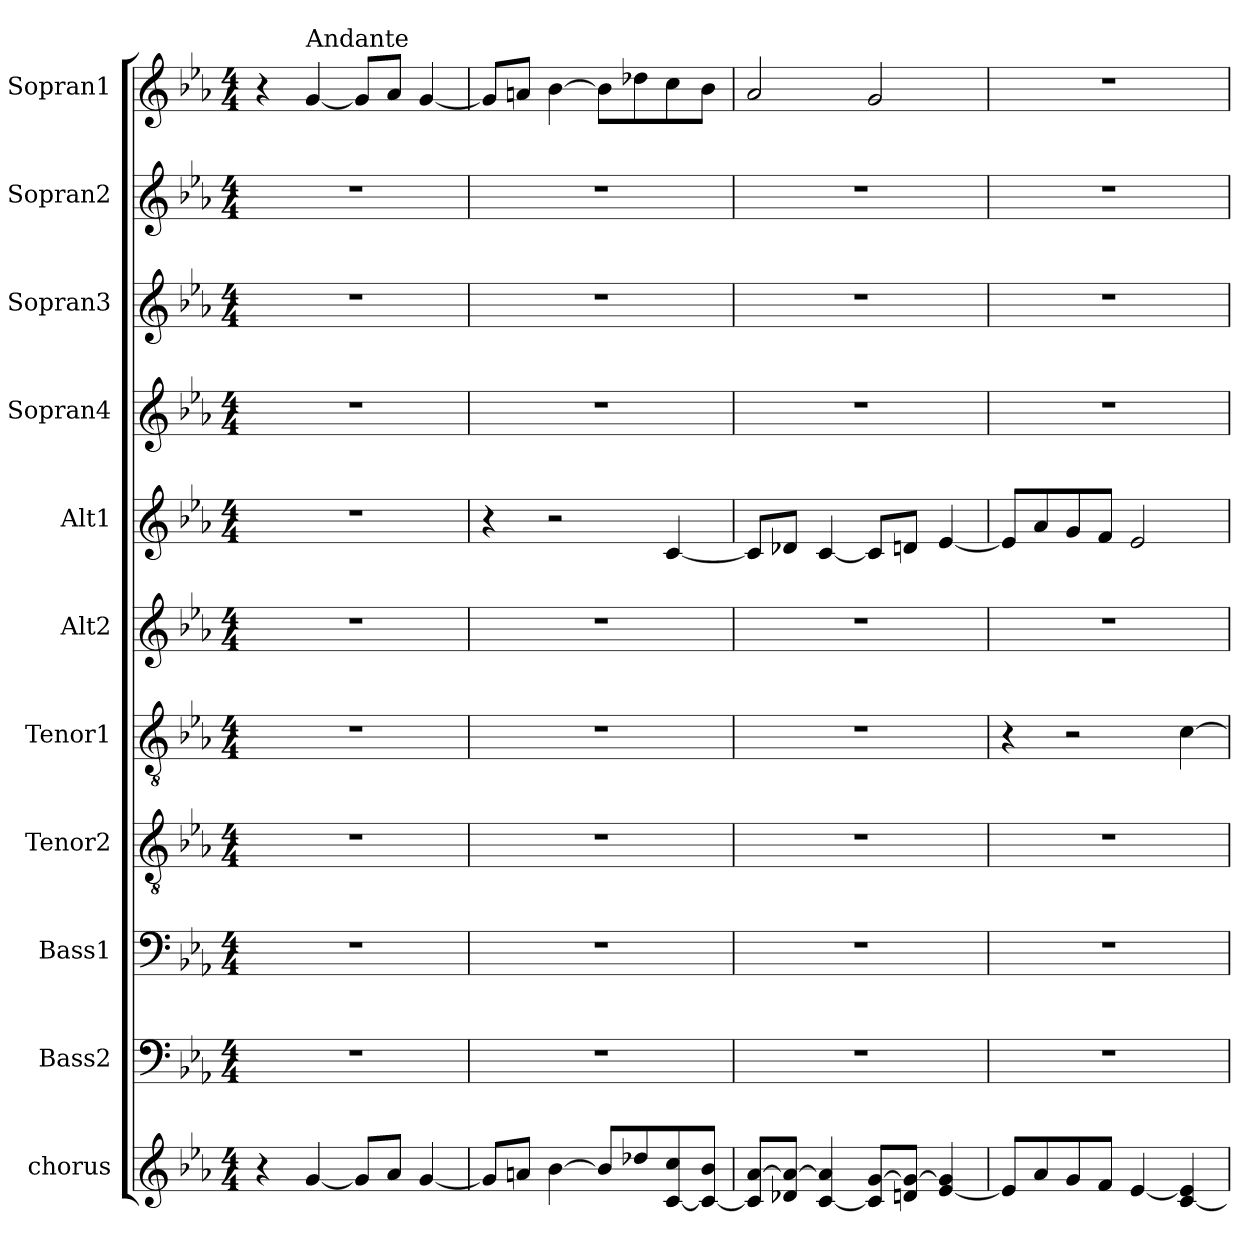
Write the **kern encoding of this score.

**kern	**kern	**kern	**kern	**kern	**kern	**kern	**kern	**kern	**kern	**kern
*part11	*part10	*part9	*part8	*part7	*part6	*part5	*part4	*part3	*part2	*part1
*staff11	*staff10	*staff9	*staff8	*staff7	*staff6	*staff5	*staff4	*staff3	*staff2	*staff1
*I"chorus	*I"Bass2	*I"Bass1	*I"Tenor2	*I"Tenor1	*I"Alt2	*I"Alt1	*I"Sopran4	*I"Sopran3	*I"Sopran2	*I"Sopran1
*I'Ch	*	*	*	*	*	*	*	*	*	*
*clefG2	*clefF4	*clefF4	*clefGv2	*clefGv2	*clefG2	*clefG2	*clefG2	*clefG2	*clefG2	*clefG2
*k[b-e-a-]	*k[b-e-a-]	*k[b-e-a-]	*k[b-e-a-]	*k[b-e-a-]	*k[b-e-a-]	*k[b-e-a-]	*k[b-e-a-]	*k[b-e-a-]	*k[b-e-a-]	*k[b-e-a-]
*E-:	*E-:	*E-:	*E-:	*E-:	*E-:	*E-:	*E-:	*E-:	*E-:	*E-:
*M4/4	*M4/4	*M4/4	*M4/4	*M4/4	*M4/4	*M4/4	*M4/4	*M4/4	*M4/4	*M4/4
=1	=1	=1	=1	=1	=1	=1	=1	=1	=1	=1
4r	1r	1r	1r	1r	1r	1r	1r	1r	1r	4r
!	!	!	!	!	!	!	!	!	!	!LO:TX:a:t=Andante
[4g/	.	.	.	.	.	.	.	.	.	[4g/
8g/L]	.	.	.	.	.	.	.	.	.	8g/L]
8a-/J	.	.	.	.	.	.	.	.	.	8a-/J
[4g/	.	.	.	.	.	.	.	.	.	[4g/
=2	=2	=2	=2	=2	=2	=2	=2	=2	=2	=2
8g/L]	1r	1r	1r	1r	1r	4r	1r	1r	1r	8g/L]
8an/J	.	.	.	.	.	.	.	.	.	8an/J
[4b-\	.	.	.	.	.	2r	.	.	.	[4b-\
8b-/L]	.	.	.	.	.	.	.	.	.	8b-\L]
8dd-X/	.	.	.	.	.	.	.	.	.	8dd-X\
[8c/ 8cc/	.	.	.	.	.	[4c/	.	.	.	8cc\
8c/_ 8b-/J	.	.	.	.	.	.	.	.	.	8b-\J
=3	=3	=3	=3	=3	=3	=3	=3	=3	=3	=3
8c/] [8a-/L	1r	1r	1r	1r	1r	8c/L]	1r	1r	1r	2a-/
8d-X/ 8a-/_J	.	.	.	.	.	8d-X/J	.	.	.	.
[4c/ 4a-/]	.	.	.	.	.	[4c/	.	.	.	.
8c/] [8g/L	.	.	.	.	.	8c/L]	.	.	.	2g/
8dn/ 8g/_J	.	.	.	.	.	8dn/J	.	.	.	.
[4e-/ 4g/]	.	.	.	.	.	[4e-/	.	.	.	.
=4	=4	=4	=4	=4	=4	=4	=4	=4	=4	=4
8e-/L]	1r	1r	1r	4r	1r	8e-/L]	1r	1r	1r	1r
8a-/	.	.	.	.	.	8a-/	.	.	.	.
8g/	.	.	.	2r	.	8g/	.	.	.	.
8f/J	.	.	.	.	.	8f/J	.	.	.	.
[4e-/	.	.	.	.	.	2e-/	.	.	.	.
[4c/ 4e-/]	.	.	.	[4c\	.	.	.	.	.	.
=	=	=	=	=	=	=	=	=	=	=
*-	*-	*-	*-	*-	*-	*-	*-	*-	*-	*-
